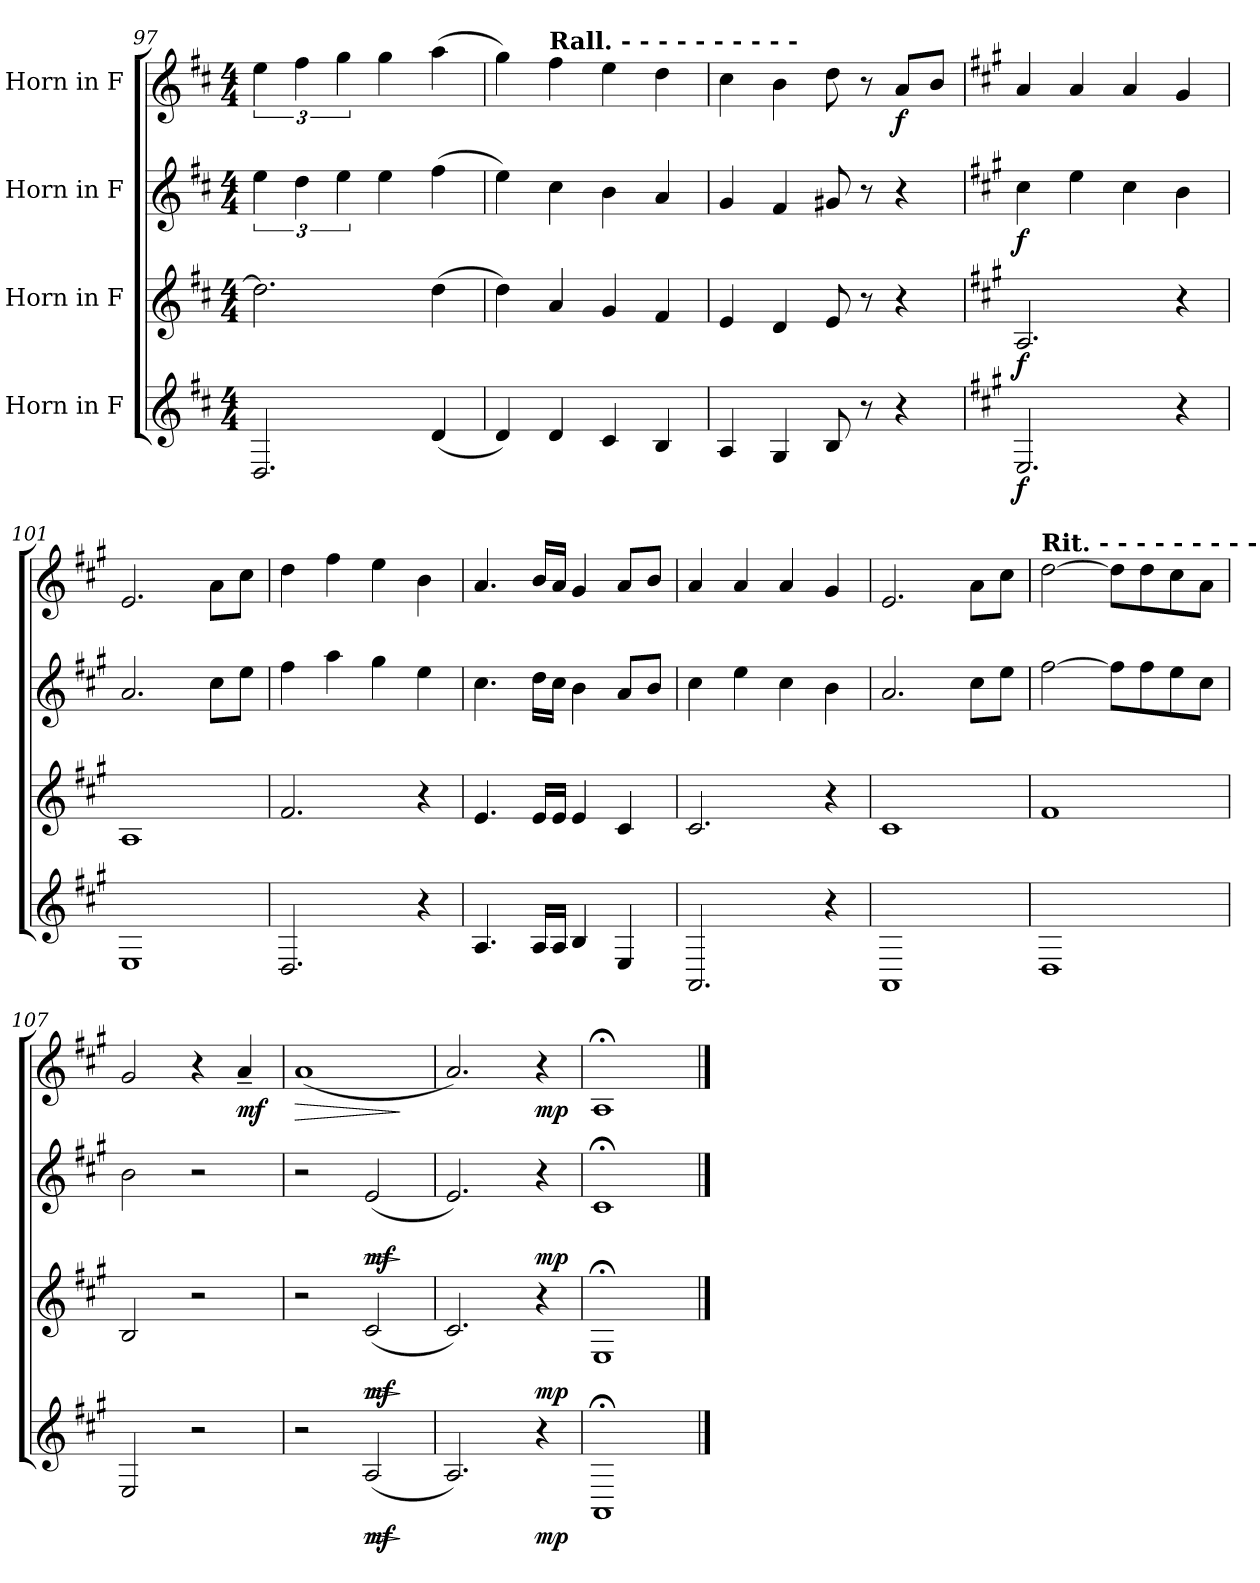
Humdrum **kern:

**kern	**dynam	**kern	**dynam	**kern	**dynam	**kern	**dynam
*part4	*part4	*part3	*part3	*part2	*part2	*part1	*part1
*staff4	*staff4	*staff3	*staff3	*staff2	*staff2	*staff1	*staff1
*I"Horn in F	*	*I"Horn in F	*	*I"Horn in F	*	*I"Horn in F	*
*clefG2	*	*clefG2	*	*clefG2	*	*clefG2	*
*ITrd4c7	*	*ITrd4c7	*	*ITrd4c7	*	*ITrd4c7	*
*k[f#]	*	*k[f#]	*	*k[f#]	*	*k[f#]	*
*M4/4	*	*M4/4	*	*M4/4	*	*M4/4	*
=97	=97	=97	=97	=97	=97	=97	=97
2.GG/	.	2.g\]	.	6a\	.	6a\	.
.	.	.	.	6g\	.	6b\	.
.	.	.	.	6a\	.	6cc\	.
.	.	.	.	4a\	.	4cc\	.
(4G/	.	(4g\	.	(4b\	.	(4dd\	.
!!LO:LB:g=z
=98	=98	=98	=98	=98	=98	=98	=98
4G/)	.	4g\)	.	4a\)	.	4cc\)	.
!	!	!	!	!	!	!LO:TX:a:B:t=Rall. - - - - - - - - - -	!
4G/	.	4d/	.	4f#\	.	4b\	.
*	*	*	*	*	*	*MM74	*
4F#/	.	4c/	.	4e\	.	4a\	.
*	*	*	*	*	*	*MM68	*
4E/	.	4B/	.	4d/	.	4g\	.
=99	=99	=99	=99	=99	=99	=99	=99
*	*	*	*	*	*	*MM62	*
4D/	.	4A/	.	4c/	.	4f#\	.
*	*	*	*	*	*	*MM54	*
4C/	.	4G/	.	4B/	.	4e\	.
8E/	.	8A/	.	8c#X/	.	8g\	.
8r	.	8r	.	8r	.	8r	.
*	*	*	*	*	*	*MM88	*
!	!	!	!	!	!	!	!LO:DY:b
4r	.	4r	.	4r	.	8d/L	f
.	.	.	.	.	.	8e/J	.
=100	=100	=100	=100	=100	=100	=100	=100
*k[f#c#]	*	*k[f#c#]	*	*k[f#c#]	*	*k[f#c#]	*
!	!LO:DY:b	!	!LO:DY:b	!	!LO:DY:b	!	!
2.AA/	f	2.D/	f	4f#\	f	4d/	.
.	.	.	.	4a\	.	4d/	.
.	.	.	.	4f#\	.	4d/	.
4r	.	4r	.	4e\	.	4c#/	.
=101	=101	=101	=101	=101	=101	=101	=101
1AA	.	1D	.	2.d/	.	2.A/	.
.	.	.	.	8f#\L	.	8d\L	.
.	.	.	.	8a\J	.	8f#\J	.
=102	=102	=102	=102	=102	=102	=102	=102
2.GG/	.	2.B/	.	4b\	.	4g\	.
.	.	.	.	4dd\	.	4b\	.
.	.	.	.	4cc#\	.	4a\	.
4r	.	4r	.	4a\	.	4e\	.
=103	=103	=103	=103	=103	=103	=103	=103
4.D/	.	4.A/	.	4.f#\	.	4.d/	.
16D/LL	.	16A/LL	.	16g\LL	.	16e/LL	.
16D/JJ	.	16A/JJ	.	16f#\JJ	.	16d/JJ	.
4E/	.	4A/	.	4e\	.	4c#/	.
4AA/	.	4F#/	.	8d/L	.	8d/L	.
.	.	.	.	8e/J	.	8e/J	.
=104	=104	=104	=104	=104	=104	=104	=104
2.DD/	.	2.F#/	.	4f#\	.	4d/	.
.	.	.	.	4a\	.	4d/	.
.	.	.	.	4f#\	.	4d/	.
4r	.	4r	.	4e\	.	4c#/	.
!!LO:LB:g=z
=105	=105	=105	=105	=105	=105	=105	=105
1DD	.	1F#	.	2.d/	.	2.A/	.
.	.	.	.	8f#\L	.	8d\L	.
.	.	.	.	8a\J	.	8f#\J	.
=106	=106	=106	=106	=106	=106	=106	=106
!	!	!	!	!	!	!LO:TX:a:B:t=Rit. - - - - - - - - - -	!
1GG	.	1B	.	[2b\	.	[2g\	.
.	.	.	.	8b\L]	.	8g\L]	.
.	.	.	.	8b\	.	8g\	.
.	.	.	.	8a\	.	8f#\	.
.	.	.	.	8f#\J	.	8d\J	.
=107	=107	=107	=107	=107	=107	=107	=107
2AA/	.	2E/	.	2e\	.	2c#/	.
2r	.	2r	.	2r	.	4r	.
!	!	!	!	!	!	!	!LO:DY:b
.	.	.	.	.	.	4d~/	mf
=108	=108	=108	=108	=108	=108	=108	=108
!	!	!	!	!	!	!	!LO:HP:b
2r	.	2r	.	2r	.	(1d	>
!	!LO:HP:b	!	!LO:HP:b	!	!LO:HP:b	!	!
!	!LO:DY:n=1:b	!	!LO:DY:n=1:b	!	!LO:DY:n=1:b	!	!
(2D/	> mf	(2F#/	> mf	(2A/	> mf	.	.
.	]	.	]	.	]	.	]
=109	=109	=109	=109	=109	=109	=109	=109
2.D/)	.	2.F#/)	.	2.A/)	.	2.d/)	.
!	!LO:DY:b	!	!LO:DY:b	!	!LO:DY:b	!	!LO:DY:b
4r	mp	4r	mp	4r	mp	4r	mp
=110	=110	=110	=110	=110	=110	=110	=110
1DD;<	.	1AA;<	.	1F#;<	.	1D;<	.
==	==	==	==	==	==	==	==
*-	*-	*-	*-	*-	*-	*-	*-
